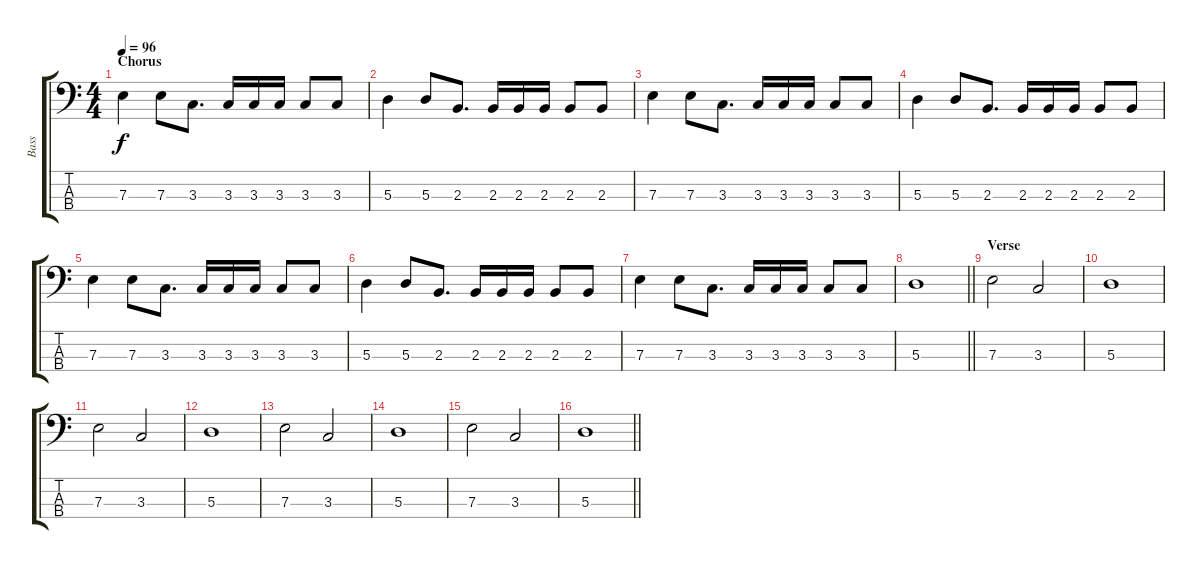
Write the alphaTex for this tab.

\track ("Bass" "Bass") {instrument electricbassfinger}
\staff {score tabs}
\tuning (G2 D2 A1 E1) {hide}
\ts (4 4)
\section ("" "Chorus")
\tempo 96
\clef f4
\ks c
7.3.4{dy f} 7.3.8 3.3.8{d} 3.3.16 3.3.16 3.3.16 3.3.8 3.3.8 |
5.3.4 5.3.8 2.3.8{d} 2.3.16 2.3.16 2.3.16 2.3.8 2.3.8 |
7.3.4 7.3.8 3.3.8{d} 3.3.16 3.3.16 3.3.16 3.3.8 3.3.8 |
5.3.4 5.3.8 2.3.8{d} 2.3.16 2.3.16 2.3.16 2.3.8 2.3.8 |
7.3.4 7.3.8 3.3.8{d} 3.3.16 3.3.16 3.3.16 3.3.8 3.3.8 |
5.3.4 5.3.8 2.3.8{d} 2.3.16 2.3.16 2.3.16 2.3.8 2.3.8 |
7.3.4 7.3.8 3.3.8{d} 3.3.16 3.3.16 3.3.16 3.3.8 3.3.8 |
\barLineRight lightlight
5.3.1 |
\section ("" "Verse")
7.3.2 3.3.2 |
5.3.1 |
7.3.2 3.3.2 |
5.3.1 |
7.3.2 3.3.2 |
5.3.1 |
7.3.2 3.3.2 |
\barLineRight lightlight
5.3.1
